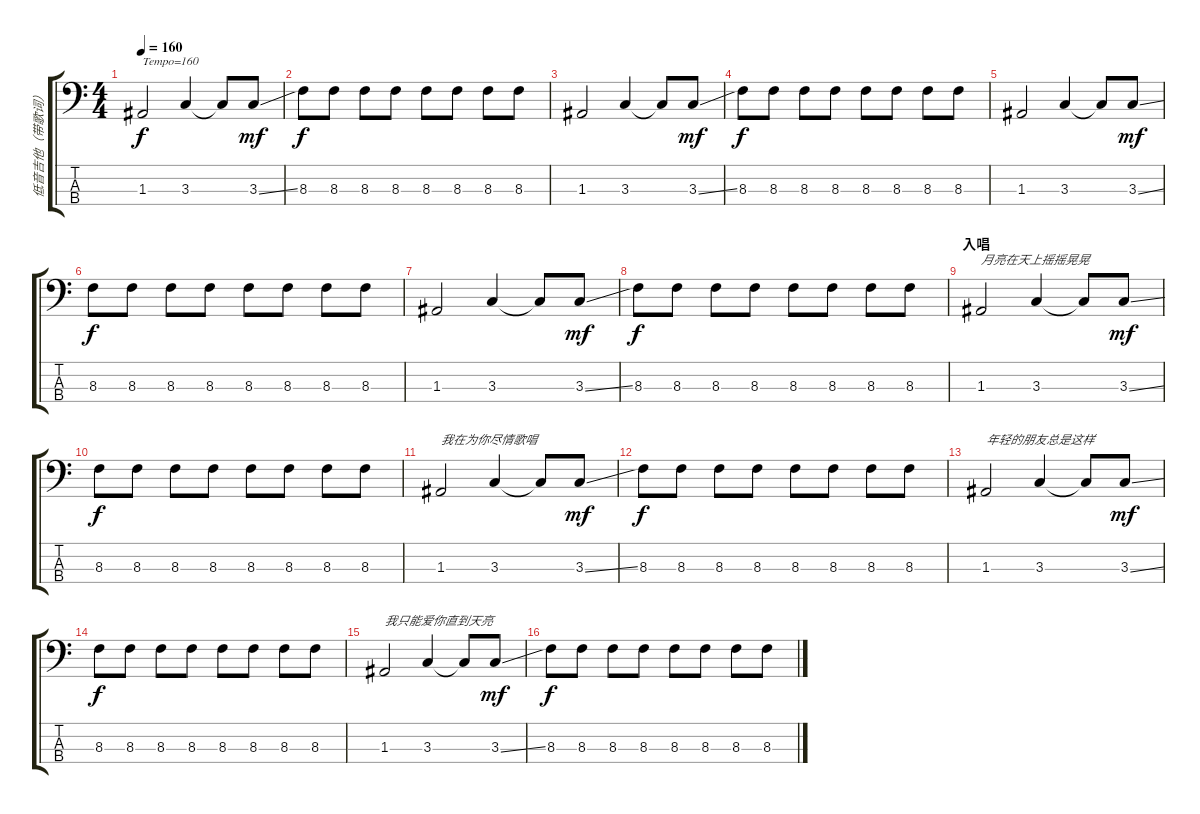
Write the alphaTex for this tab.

\track ("低音吉他（带歌词）" "低音吉他（带歌词）") {instrument electricbassfinger}
\staff {score tabs}
\tuning (G2 D2 A1 E1) {hide}
\ts (4 4)
\tempo 160
\clef f4
\ks c
1.3.2{txt "Tempo=160" dy f instrument electricbassfinger} 3.3.4 3.3{t}.8 3.3{ss}.8{dy mf} |
8.3.8{dy f} 8.3.8 8.3.8 8.3.8 8.3.8 8.3.8 8.3.8 8.3.8 |
1.3.2 3.3.4 3.3{t}.8 3.3{ss}.8{dy mf} |
8.3.8{dy f} 8.3.8 8.3.8 8.3.8 8.3.8 8.3.8 8.3.8 8.3.8 |
1.3.2 3.3.4 3.3{t}.8 3.3{ss}.8{dy mf} |
8.3.8{dy f} 8.3.8 8.3.8 8.3.8 8.3.8 8.3.8 8.3.8 8.3.8 |
1.3.2 3.3.4 3.3{t}.8 3.3{ss}.8{dy mf} |
8.3.8{dy f} 8.3.8 8.3.8 8.3.8 8.3.8 8.3.8 8.3.8 8.3.8 |
\section ("" "入唱")
1.3.2{txt "月亮在天上摇摇晃晃 "} 3.3.4 3.3{t}.8 3.3{ss}.8{dy mf} |
8.3.8{dy f} 8.3.8 8.3.8 8.3.8 8.3.8 8.3.8 8.3.8 8.3.8 |
1.3.2{txt "我在为你尽情歌唱 "} 3.3.4 3.3{t}.8 3.3{ss}.8{dy mf} |
8.3.8{dy f} 8.3.8 8.3.8 8.3.8 8.3.8 8.3.8 8.3.8 8.3.8 |
1.3.2{txt "年轻的朋友总是这样 "} 3.3.4 3.3{t}.8 3.3{ss}.8{dy mf} |
8.3.8{dy f} 8.3.8 8.3.8 8.3.8 8.3.8 8.3.8 8.3.8 8.3.8 |
1.3.2{txt "我只能爱你直到天亮 "} 3.3.4 3.3{t}.8 3.3{ss}.8{dy mf} |
8.3.8{dy f} 8.3.8 8.3.8 8.3.8 8.3.8 8.3.8 8.3.8 8.3.8
